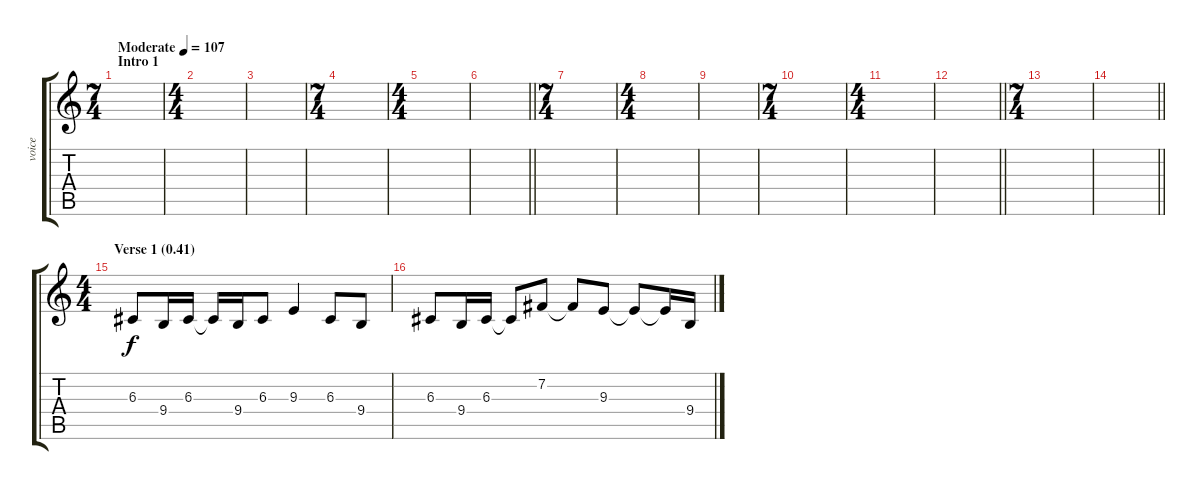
\track ("voice" "voice") {instrument clarinet}
\staff {score tabs}
\tuning (E4 B3 G3 D3 A2 E2) {hide}
\ts (7 4)
\section ("" "Intro 1")
\tempo (107 "Moderate")
\clef g2
\ks c
|
\ts (4 4)
|
|
\ts (7 4)
|
\ts (4 4)
|
\barLineRight lightlight
|
\ts (7 4)
|
\ts (4 4)
|
|
\ts (7 4)
|
\ts (4 4)
|
\barLineRight lightlight
|
\ts (7 4)
|
\barLineRight lightlight
|
\ts (4 4)
\section ("" "Verse 1 (0.41)")
6.3.8 9.4.16 6.3.16 6.3{t}.16 9.4.16 6.3.8 9.3.4 6.3.8 9.4.8 |
6.3.8 9.4.16 6.3.16 6.3{t}.8 7.2.8 7.2{t}.8 9.3.8 9.3{t}.8 9.3{t}.16 9.4.16
